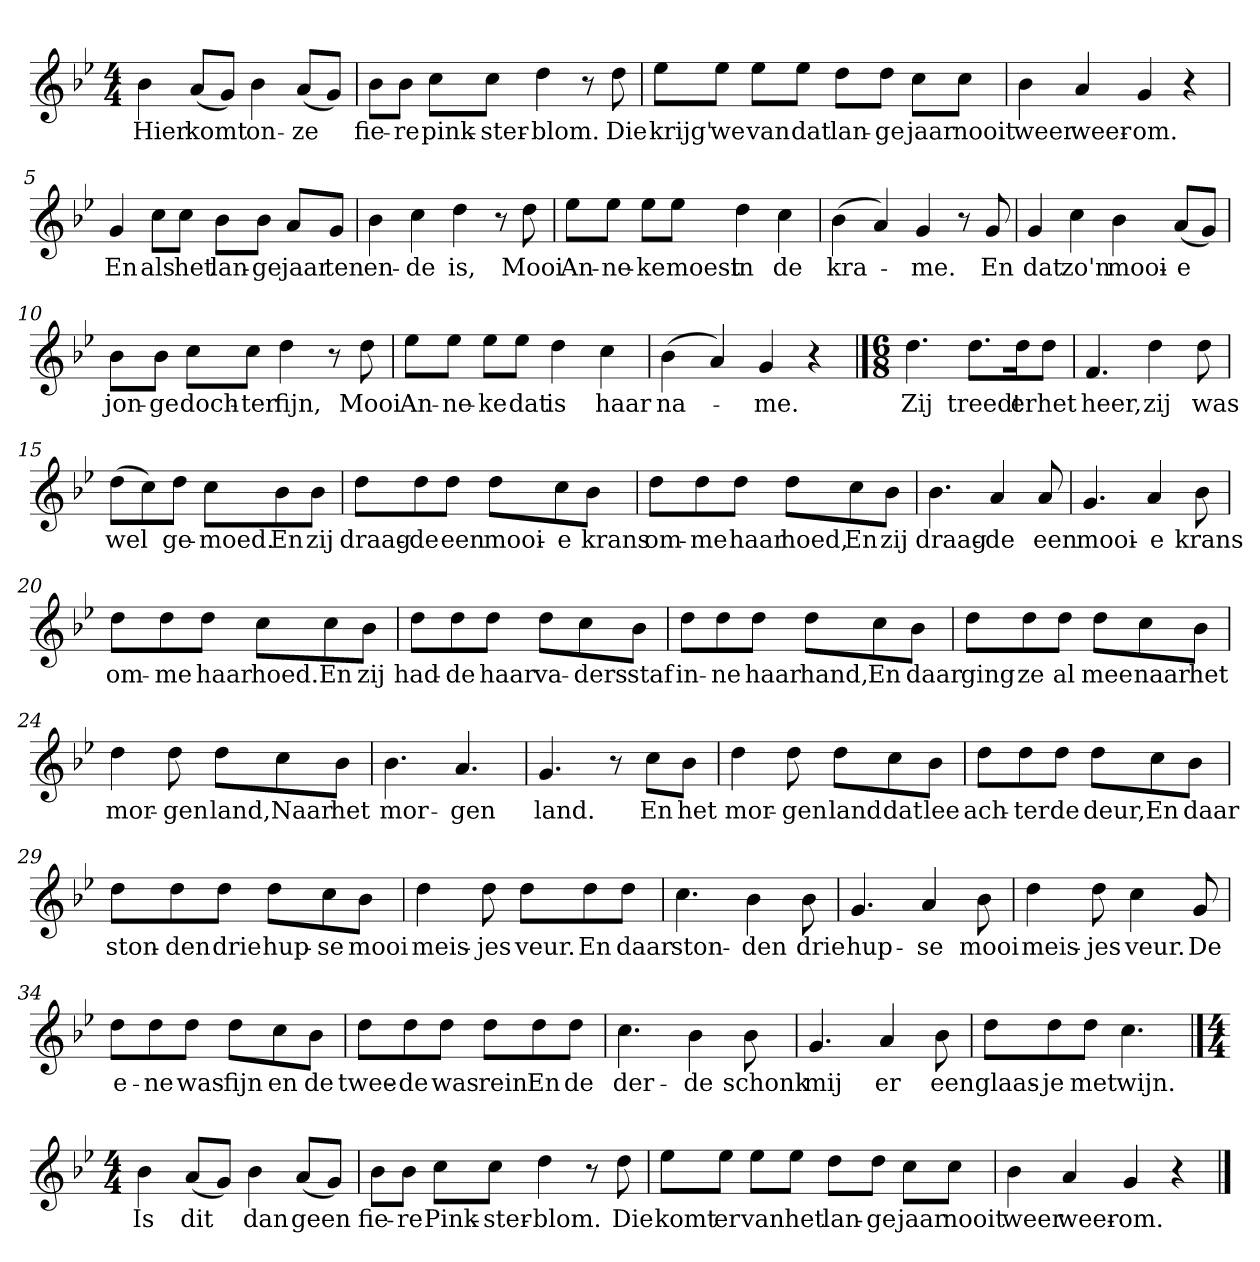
**kern	**text
*part1	*part1
*staff1	*staff1
*clefG2	*
*k[b-e-]	*
*g:	*
*M4/4	*
*MM120	*
=1	=1
4b-	Hier
(8a/L	komt
8g/J)	.
4b-	on-
(8a/L	-ze
8g/J)	.
=2	=2
8b-\L	fie-
8b-\J	-re
8cc\L	pink-
8cc\J	-ster-
4dd	-blom.
8r	.
8dd	Die
=3	=3
8ee-\L	krijg'
8ee-\J	we
8ee-\L	van
8ee-\J	dat
8dd\L	lan-
8dd\J	-ge
8cc\L	jaar
8cc\J	nooit
=4	=4
4b-	weer
4a	weer-
4g	-om.
4r	.
=5	=5
4g	En
8cc\L	als
8cc\J	het
8b-\L	lan-
8b-\J	-ge
8a/L	jaar
8g/J	ten
=6	=6
4b-	en-
4cc	-de
4dd	is,
8r	.
8dd	Mooi
=7	=7
8ee-\L	An-
8ee-\J	-ne-
8ee-\L	-ke
8ee-\J	moest
4dd	in
4cc	de
=8	=8
(4b-	kra-
4a)	.
4g	-me.
8r	.
8g	En
=9	=9
4g	dat
4cc	zo'n
4b-	mooi-
(8a/L	-e
8g/J)	.
=10	=10
8b-\L	jon-
8b-\J	-ge
8cc\L	doch-
8cc\J	-ter
4dd	fijn,
8r	.
8dd	Mooi
=11	=11
8ee-\L	An-
8ee-\J	-ne-
8ee-\L	-ke
8ee-\J	dat
4dd	is
4cc	haar
=12	=12
(4b-	na-
4a)	.
4g	-me.
4r	.
==13	==13
*M6/8	*
4.dd	Zij
8.dd\L	treedt
16dd\K	er
8dd\J	het
=14	=14
4.f	heer,
4dd	zij
8dd	was
=15	=15
(8dd\L	wel
8cc\)	.
8dd\J	ge-
8cc\L	-moed.
8b-\	En
8b-\J	zij
=16	=16
8dd\L	draag-
8dd\	-de
8dd\J	een
8dd\L	mooi-
8cc\	-e
8b-\J	krans
=17	=17
8dd\L	om-
8dd\	-me
8dd\J	haar
8dd\L	hoed,
8cc\	En
8b-\J	zij
=18	=18
4.b-	draag-
4a	-de
8a	een
=19	=19
4.g	mooi-
4a	-e
8b-	krans
=20	=20
8dd\L	om-
8dd\	-me
8dd\J	haar
8cc\L	hoed.
8cc\	En
8b-\J	zij
=21	=21
8dd\L	had-
8dd\	-de
8dd\J	haar
8dd\L	va-
8cc\	-ders
8b-\J	staf
=22	=22
8dd\L	in-
8dd\	-ne
8dd\J	haar
8dd\L	hand,
8cc\	En
8b-\J	daar
=23	=23
8dd\L	ging
8dd\	ze
8dd\J	al
8dd\L	mee
8cc\	naar
8b-\J	het
=24	=24
4dd	mor-
8dd	-gen
8dd\L	land,
8cc\	Naar
8b-\J	het
=25	=25
4.b-	mor-
4.a	-gen
=26	=26
4.g	land.
8r	.
8cc\L	En
8b-\J	het
=27	=27
4dd	mor-
8dd	-gen
8dd\L	land
8cc\	dat
8b-\J	lee
=28	=28
8dd\L	ach-
8dd\	-ter
8dd\J	de
8dd\L	deur,
8cc\	En
8b-\J	daar
=29	=29
8dd\L	ston-
8dd\	-den
8dd\J	drie
8dd\L	hup-
8cc\	-se
8b-\J	mooi
=30	=30
4dd	meis-
8dd	-jes
8dd\L	veur.
8dd\	En
8dd\J	daar
=31	=31
4.cc	ston-
4b-	-den
8b-	drie
=32	=32
4.g	hup-
4a	-se
8b-	mooi
=33	=33
4dd	meis-
8dd	-jes
4cc	veur.
8g	De
=34	=34
8dd\L	e-
8dd\	-ne
8dd\J	was
8dd\L	fijn
8cc\	en
8b-\J	de
=35	=35
8dd\L	twee-
8dd\	-de
8dd\J	was
8dd\L	rein
8dd\	En
8dd\J	de
=36	=36
4.cc	der-
4b-	-de
8b-	schonk
=37	=37
4.g	mij
4a	er
8b-	een
=38	=38
8dd\L	glaas-
8dd\	-je
8dd\J	met
4.cc	wijn.
==39	==39
*M4/4	*
4b-	Is
(8a/L	dit
8g/J)	.
4b-	dan
(8a/L	geen
8g/J)	.
=40	=40
8b-\L	fie-
8b-\J	-re
8cc\L	Pink-
8cc\J	-ster-
4dd	-blom.
8r	.
8dd	Die
=41	=41
8ee-\L	komt
8ee-\J	er
8ee-\L	van
8ee-\J	het
8dd\L	lan-
8dd\J	-ge
8cc\L	jaar
8cc\J	nooit
=42	=42
4b-	weer
4a	weer-
4g	-om.
4r	.
==	==
*-	*-
